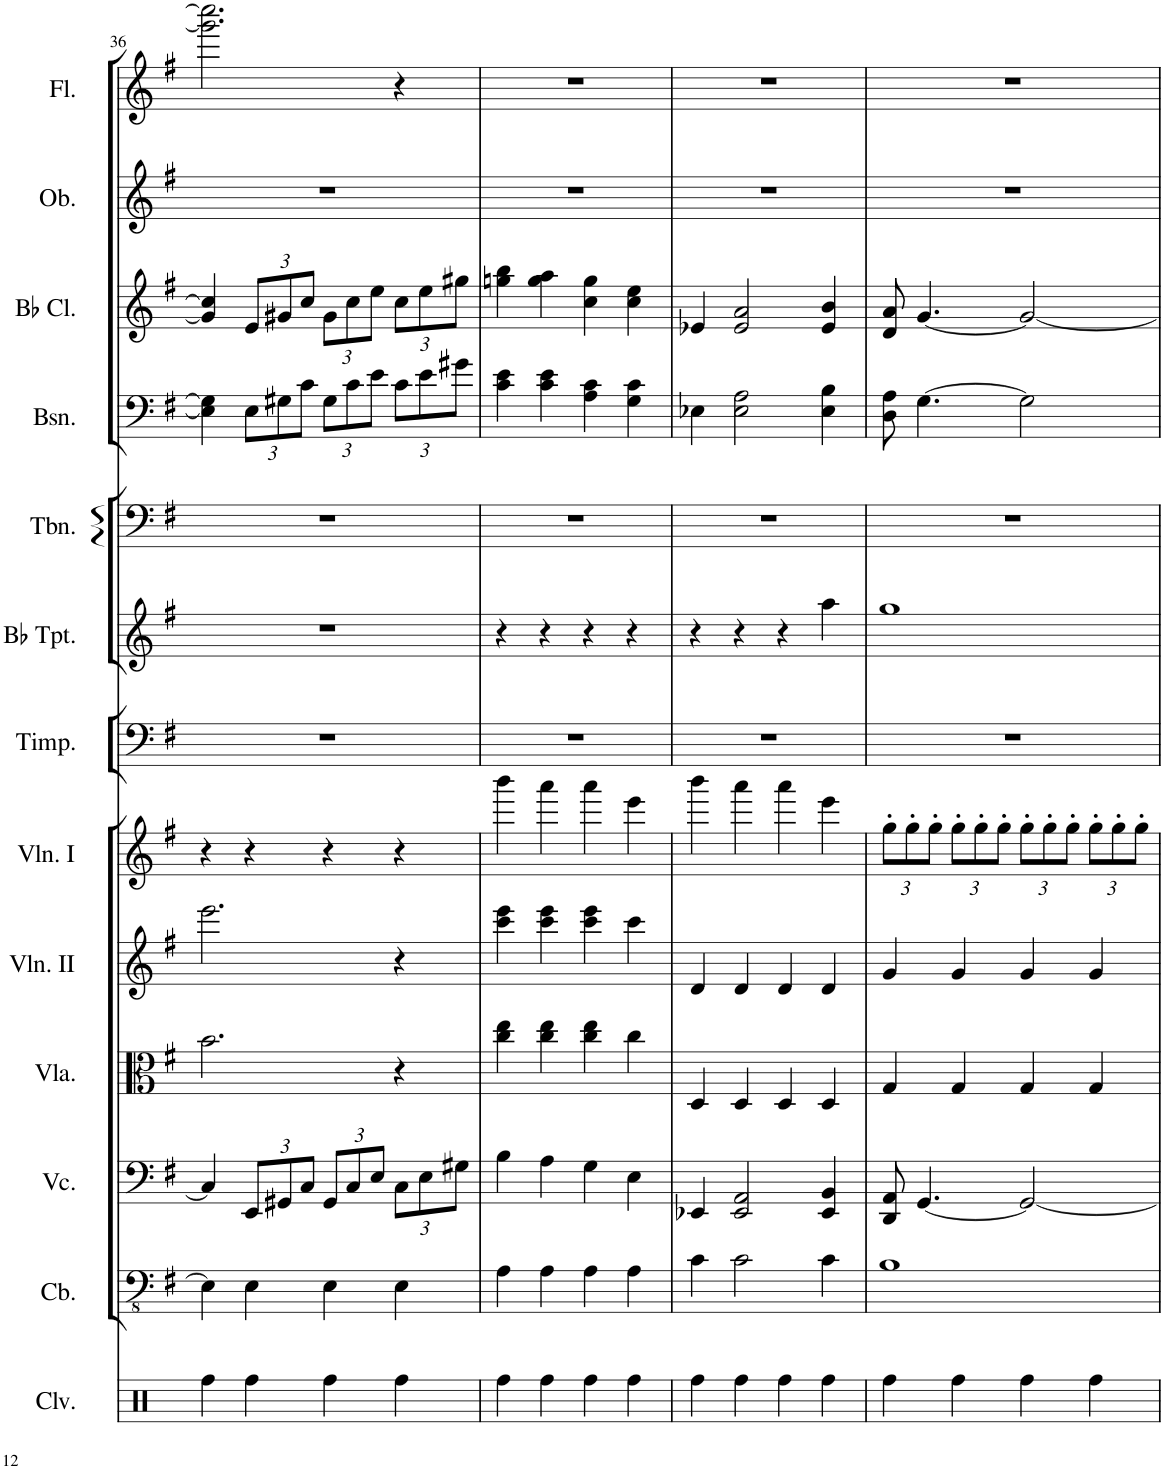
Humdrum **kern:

**kern	**kern	**kern	**kern	**kern	**kern	**kern	**kern	**kern	**kern	**kern	**kern	**kern
*part13	*part12	*part11	*part10	*part9	*part8	*part7	*part6	*part5	*part4	*part3	*part2	*part1
*staff13	*staff12	*staff11	*staff10	*staff9	*staff8	*staff7	*staff6	*staff5	*staff4	*staff3	*staff2	*staff1
*I"Tubular Bells	*I"Contrabasses	*I"Violoncellos	*I"Violas	*I"Violins II	*I"Violins I	*I"Timpani	*I"Trumpets in Bb	*I"Trombone	*I"Bassoons	*I"Clarinets in Bb	*I"Oboes	*I"Flutes
*I'Tu. Be.	*I'Cb.	*I'Vc.	*I'Vla.	*I'Vln. II	*I'Vln. I	*I'Timp.	*	*I'Tbn.	*I'Bsn.	*	*I'Ob.	*I'Fl.
!!LO:PB:g=z
*clefG2	*clefFv4	*clefF4	*clefC3	*clefG2	*clefG2	*clefF4	*clefG2	*clefF4	*clefF4	*clefG2	*clefG2	*clefG2
*	*ITrd7c12	*	*	*	*	*	*ITrd1c2	*	*	*ITrd1c2	*	*
*k[f#]	*k[f#]	*k[f#]	*k[f#]	*k[f#]	*k[f#]	*k[f#]	*k[f#]	*k[f#]	*k[f#]	*k[f#]	*k[f#]	*k[f#]
*M4/4	*M4/4	*M4/4	*M4/4	*M4/4	*M4/4	*M4/4	*M4/4	*M4/4	*M4/4	*M4/4	*M4/4	*M4/4
=36	=36	=36	=36	=36	=36	=36	=36	=36	=36	=36	=36	=36
4bb\	4EE\]	4C/]	2.b\	2.eee\	4r	1r	1r	1r	4E\] 4G#\]	4g#/] 4cc/]	1r	2.ggg#\] 2.cccc\]
*	*	*Xbrackettup	*	*	*	*	*	*	*Xbrackettup	*Xbrackettup	*	*
4bb\	4EE\	12EE/L	.	.	4r	.	.	.	12E\L	12e/L	.	.
.	.	12GG#X/	.	.	.	.	.	.	12G#X\	12g#X/	.	.
.	.	12C/J	.	.	.	.	.	.	12c\J	12cc/J	.	.
4bb\	4EE\	12GG#/L	.	.	4r	.	.	.	12G#\L	12g#\L	.	.
.	.	12C/	.	.	.	.	.	.	12c\	12cc\	.	.
.	.	12E/J	.	.	.	.	.	.	12e\J	12ee\J	.	.
4bb\	4EE\	12C\L	4r	4r	4r	.	.	.	12c\L	12cc\L	.	4r
.	.	12E\	.	.	.	.	.	.	12e\	12ee\	.	.
.	.	12G#X\J	.	.	.	.	.	.	12g#X\J	12gg#X\J	.	.
=37	=37	=37	=37	=37	=37	=37	=37	=37	=37	=37	=37	=37
4bb\	4AA\	4B\	4cc\ 4ee\	4ccc\ 4eee\	4bbb\	1r	4r	1r	4c\ 4e\	4ggn\ 4bb\	1r	1r
4bb\	4AA\	4A\	4cc\ 4ee\	4ccc\ 4eee\	4aaa\	.	4r	.	4c\ 4e\	4gg\ 4aa\	.	.
4bb\	4AA\	4G\	4cc\ 4ee\	4ccc\ 4eee\	4aaa\	.	4r	.	4A\ 4c\	4cc\ 4gg\	.	.
4bb\	4AA\	4E\	4cc\	4ccc\	4eee\	.	4r	.	4G\ 4c\	4cc\ 4ee\	.	.
=38	=38	=38	=38	=38	=38	=38	=38	=38	=38	=38	=38	=38
4bb\	4C\	4EE-X/	4D/	4d/	4bbb\	1r	4r	1r	4E-X\	4e-X/	1r	1r
4bb\	2C\	2EE-/ 2AA/	4D/	4d/	4aaa\	.	4r	.	2E-\ 2A\	2e-/ 2a/	.	.
4bb\	.	.	4D/	4d/	4aaa\	.	4r	.	.	.	.	.
4bb\	4C\	4EE-/ 4BB/	4D/	4d/	4eee\	.	4aa\	.	4E-\ 4B\	4e-/ 4b/	.	.
=39	=39	=39	=39	=39	=39	=39	=39	=39	=39	=39	=39	=39
*	*	*	*	*	*Xbrackettup	*	*	*	*	*	*	*
4bb\	1BB	8DD/ 8AA/	4G/	4g/	12gg'\L	1r	1gg	1r	8D\ 8A\	8d/ 8a/	1r	1r
.	.	.	.	.	12gg'\	.	.	.	.	.	.	.
.	.	[4.GG/	.	.	.	.	.	.	[4.G\	[4.g/	.	.
.	.	.	.	.	12gg'\J	.	.	.	.	.	.	.
4bb\	.	.	4G/	4g/	12gg'\L	.	.	.	.	.	.	.
.	.	.	.	.	12gg'\	.	.	.	.	.	.	.
.	.	.	.	.	12gg'\J	.	.	.	.	.	.	.
4bb\	.	2GG/_	4G/	4g/	12gg'\L	.	.	.	2G\]	2g/_	.	.
.	.	.	.	.	12gg'\	.	.	.	.	.	.	.
.	.	.	.	.	12gg'\J	.	.	.	.	.	.	.
4bb\	.	.	4G/	4g/	12gg'\L	.	.	.	.	.	.	.
.	.	.	.	.	12gg'\	.	.	.	.	.	.	.
.	.	.	.	.	12gg'\J	.	.	.	.	.	.	.
=	=	=	=	=	=	=	=	=	=	=	=	=
*-	*-	*-	*-	*-	*-	*-	*-	*-	*-	*-	*-	*-
